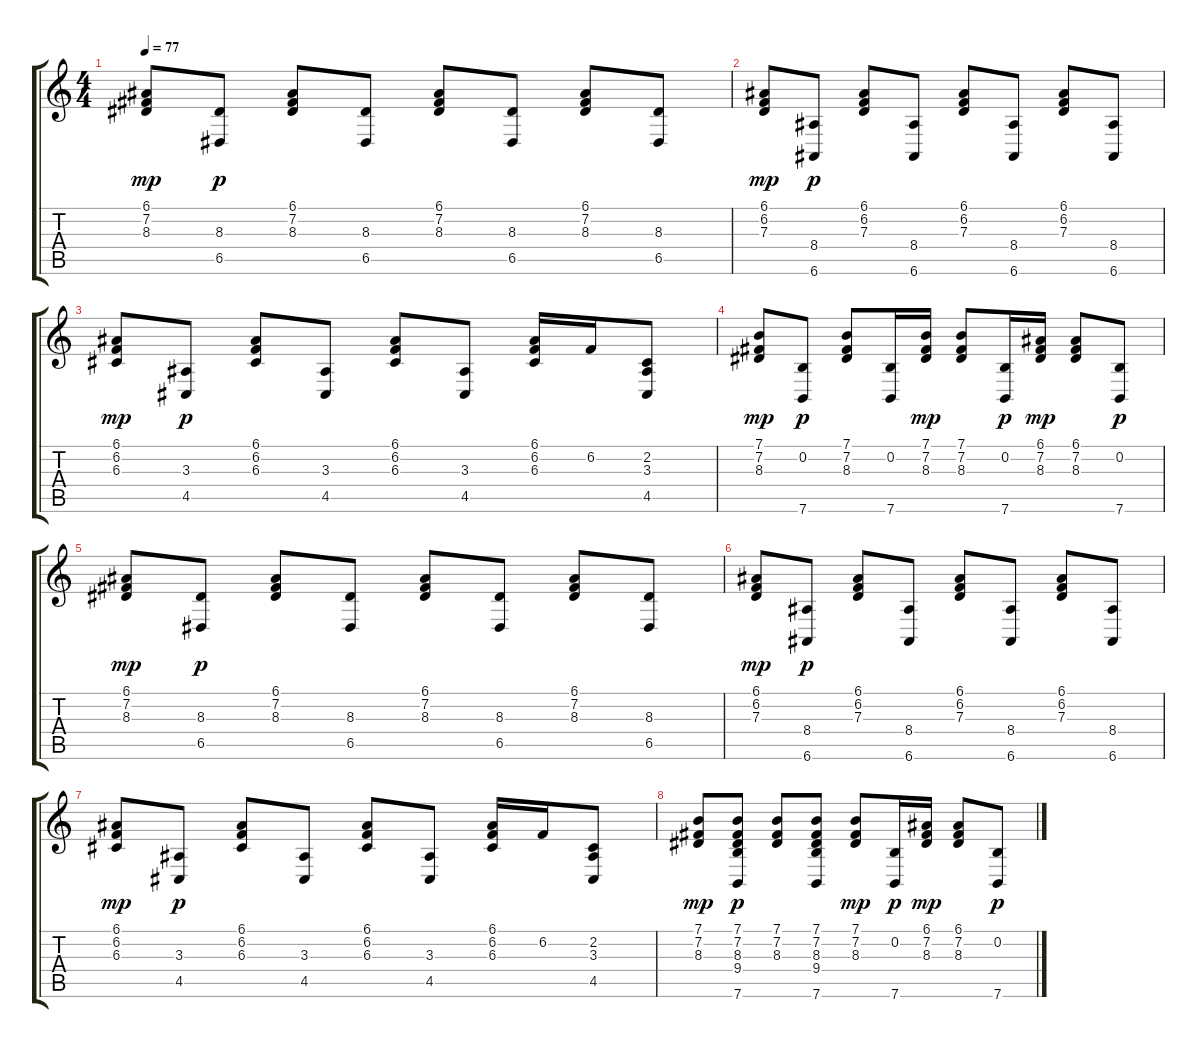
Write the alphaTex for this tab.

\track "" {instrument acousticgrandpiano}
\staff {score tabs}
\tuning (E4 B3 G3 D3 A2 E2) {hide}
\ts (4 4)
\tempo 77
\clef g2
\ks c
(6.1 7.2 8.3).8{dy mp} (8.3 6.5).8{dy p} (6.1 7.2 8.3).8 (8.3 6.5).8 (6.1 7.2 8.3).8 (8.3 6.5).8 (6.1 7.2 8.3).8 (8.3 6.5).8 |
(6.1 6.2 7.3).8{dy mp} (8.4 6.6).8{dy p} (6.1 6.2 7.3).8 (8.4 6.6).8 (6.1 6.2 7.3).8 (8.4 6.6).8 (6.1 6.2 7.3).8 (8.4 6.6).8 |
(6.1 6.2 6.3).8{dy mp} (3.3 4.5).8{dy p} (6.1 6.2 6.3).8 (3.3 4.5).8 (6.1 6.2 6.3).8 (3.3 4.5).8 (6.1 6.2 6.3).16 6.2.16 (2.2 3.3 4.5).8 |
(7.1 7.2 8.3).8{dy mp} (0.2 7.6).8{dy p} (7.1 7.2 8.3).8 (0.2 7.6).16 (7.1 7.2 8.3).16{dy mp} (7.1 7.2 8.3).8 (0.2 7.6).16{dy p} (6.1 7.2 8.3).16{dy mp} (6.1 7.2 8.3).8 (0.2 7.6).8{dy p} |
(6.1 7.2 8.3).8{dy mp} (8.3 6.5).8{dy p} (6.1 7.2 8.3).8 (8.3 6.5).8 (6.1 7.2 8.3).8 (8.3 6.5).8 (6.1 7.2 8.3).8 (8.3 6.5).8 |
(6.1 6.2 7.3).8{dy mp} (8.4 6.6).8{dy p} (6.1 6.2 7.3).8 (8.4 6.6).8 (6.1 6.2 7.3).8 (8.4 6.6).8 (6.1 6.2 7.3).8 (8.4 6.6).8 |
(6.1 6.2 6.3).8{dy mp} (3.3 4.5).8{dy p} (6.1 6.2 6.3).8 (3.3 4.5).8 (6.1 6.2 6.3).8 (3.3 4.5).8 (6.1 6.2 6.3).16 6.2.16 (2.2 3.3 4.5).8 |
(7.1 7.2 8.3).8{dy mp} (7.1 7.2 8.3 9.4 7.6).8{dy p} (7.1 7.2 8.3).8 (7.1 7.2 8.3 9.4 7.6).8 (7.1 7.2 8.3).8{dy mp} (0.2 7.6).16{dy p} (6.1 7.2 8.3).16{dy mp} (6.1 7.2 8.3).8 (0.2 7.6).8{dy p}
